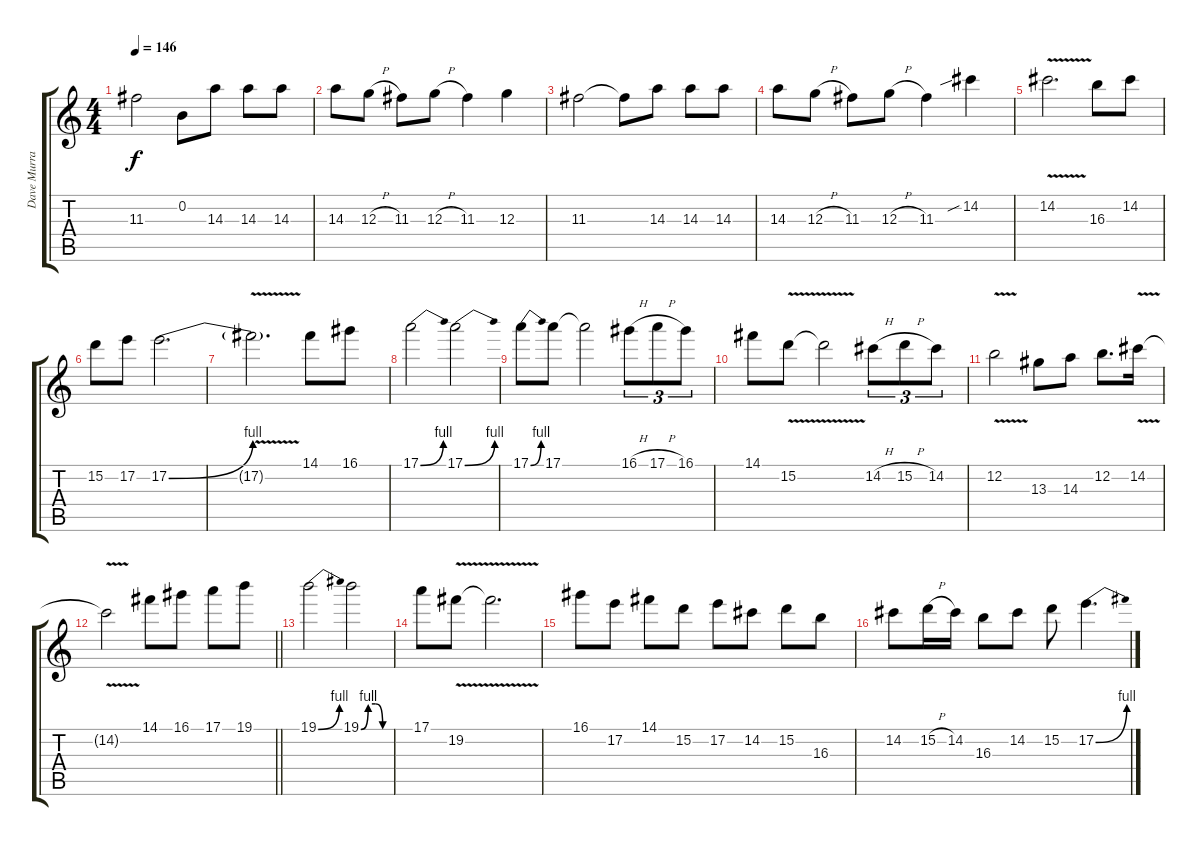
\track ("Dave Murray" "Dave Murra") {instrument distortionguitar}
\staff {score tabs}
\tuning (E4 B3 G3 D3 A2 E2) {hide}
\ts (4 4)
\tempo 146
\clef g2
\ks c
11.3.2{dy f} 0.2.8 14.3.8 14.3.8 14.3.8 |
14.3.8 12.3{h}.8 11.3.8 12.3{h}.8 11.3.4 12.3.4 |
11.3.2 11.3{t}.8 14.3.8 14.3.8 14.3.8 |
14.3.8 12.3{h}.8 11.3.8 12.3{h}.8 11.3.4 14.2{sib}.4{volume 16} |
14.2{v}.2{d} 16.3.8 14.2.8 |
15.2.8 17.2.8 17.2{be (bend 0 0 60 4)}.2{d} |
17.2{v t}.2{d} 14.1.8 16.1.8 |
17.1{be (bend 0 0 60 4)}.2 17.1{be (bend 0 0 60 4)}.2 |
17.1{be (bend 0 0 60 4)}.8 17.1.8 17.1{t}.2 16.1{h}.8{tu (3 2)} 17.1{h}.8{tu (3 2)} 16.1.8{tu (3 2)} |
14.1.8 15.2{v}.8 15.2{t}.2 14.2{h}.8{tu (3 2)} 15.2{h}.8{tu (3 2)} 14.2.8{tu (3 2)} |
12.2{v}.2 13.3.8 14.3.8 12.2.8{d} 14.2{v}.16 |
\barLineRight lightlight
14.2{t}.2 14.1.8 16.1.8 17.1.8 19.1.8 |
19.1{be (bend 0 0 60 4)}.2 19.1{be (custom 0 0 15 4 30 4 45 0 60 0)}.2 |
17.1.8 19.2{v}.8 19.2{t}.2{d} |
16.1.8 17.2.8 14.1.8 15.2.8 17.2.8 14.2.8 15.2.8 16.3.8 |
14.2.8 15.2{h}.16 14.2.16 16.3.8 14.2.8 15.2.8 17.2{be (bend 0 0 60 4)}.4{d}
